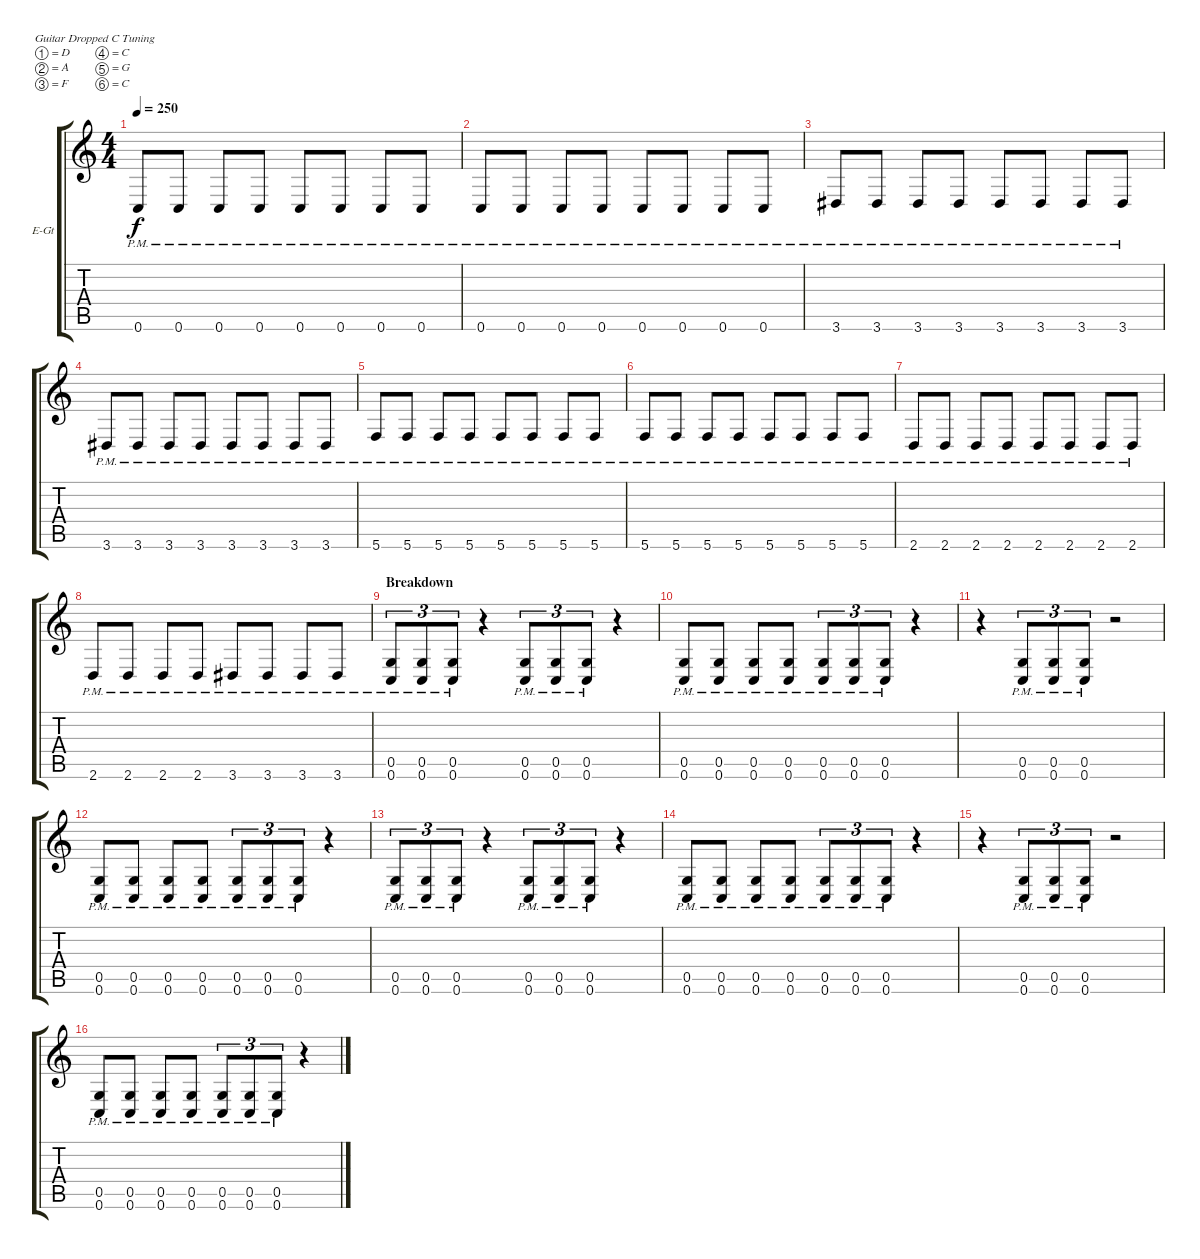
\defaultSystemsLayout 4
\bracketExtendMode groupsimilarinstruments
\firstSystemTrackNameOrientation horizontal
\otherSystemsTrackNameOrientation horizontal
\track ("Guitar 2" "E-Gt") {instrument distortionguitar}
\staff {score tabs}
\tuning (D4 A3 F3 C3 G2 C2)
\ts (4 4)
\tempo 250
\clef g2
\ks c
0.6{pm}.8{dy f} 0.6{pm}.8 0.6{pm}.8 0.6{pm}.8 0.6{pm}.8 0.6{pm}.8 0.6{pm}.8 0.6{pm}.8 |
0.6{pm}.8 0.6{pm}.8 0.6{pm}.8 0.6{pm}.8 0.6{pm}.8 0.6{pm}.8 0.6{pm}.8 0.6{pm}.8 |
3.6{pm}.8 3.6{pm}.8 3.6{pm}.8 3.6{pm}.8 3.6{pm}.8 3.6{pm}.8 3.6{pm}.8 3.6{pm}.8 |
3.6{pm}.8 3.6{pm}.8 3.6{pm}.8 3.6{pm}.8 3.6{pm}.8 3.6{pm}.8 3.6{pm}.8 3.6{pm}.8 |
5.6{pm}.8 5.6{pm}.8 5.6{pm}.8 5.6{pm}.8 5.6{pm}.8 5.6{pm}.8 5.6{pm}.8 5.6{pm}.8 |
5.6{pm}.8 5.6{pm}.8 5.6{pm}.8 5.6{pm}.8 5.6{pm}.8 5.6{pm}.8 5.6{pm}.8 5.6{pm}.8 |
2.6{pm}.8 2.6{pm}.8 2.6{pm}.8 2.6{pm}.8 2.6{pm}.8 2.6{pm}.8 2.6{pm}.8 2.6{pm}.8 |
2.6{pm}.8 2.6{pm}.8 2.6{pm}.8 2.6{pm}.8 3.6{pm}.8 3.6{pm}.8 3.6{pm}.8 3.6{pm}.8 |
\section ("" "Breakdown")
(0.6{pm} 0.5{pm}).8{tu (3 2)} (0.6{pm} 0.5{pm}).8{tu (3 2)} (0.6{pm} 0.5{pm}).8{tu (3 2)} r.4 (0.6{pm} 0.5{pm}).8{tu (3 2)} (0.6{pm} 0.5{pm}).8{tu (3 2)} (0.6{pm} 0.5{pm}).8{tu (3 2)} r.4 |
(0.6{pm} 0.5{pm}).8 (0.6{pm} 0.5{pm}).8 (0.6{pm} 0.5{pm}).8 (0.6{pm} 0.5{pm}).8 (0.6{pm} 0.5{pm}).8{tu (3 2)} (0.6{pm} 0.5{pm}).8{tu (3 2)} (0.6{pm} 0.5{pm}).8{tu (3 2)} r.4 |
r.4 (0.6{pm} 0.5{pm}).8{tu (3 2)} (0.6{pm} 0.5{pm}).8{tu (3 2)} (0.6{pm} 0.5{pm}).8{tu (3 2)} r.2 |
(0.6{pm} 0.5{pm}).8 (0.6{pm} 0.5{pm}).8 (0.6{pm} 0.5{pm}).8 (0.6{pm} 0.5{pm}).8 (0.6{pm} 0.5{pm}).8{tu (3 2)} (0.6{pm} 0.5{pm}).8{tu (3 2)} (0.6{pm} 0.5{pm}).8{tu (3 2)} r.4 |
(0.6{pm} 0.5{pm}).8{tu (3 2)} (0.6{pm} 0.5{pm}).8{tu (3 2)} (0.6{pm} 0.5{pm}).8{tu (3 2)} r.4 (0.6{pm} 0.5{pm}).8{tu (3 2)} (0.6{pm} 0.5{pm}).8{tu (3 2)} (0.6{pm} 0.5{pm}).8{tu (3 2)} r.4 |
(0.6{pm} 0.5{pm}).8 (0.6{pm} 0.5{pm}).8 (0.6{pm} 0.5{pm}).8 (0.6{pm} 0.5{pm}).8 (0.6{pm} 0.5{pm}).8{tu (3 2)} (0.6{pm} 0.5{pm}).8{tu (3 2)} (0.6{pm} 0.5{pm}).8{tu (3 2)} r.4 |
r.4 (0.6{pm} 0.5{pm}).8{tu (3 2)} (0.6{pm} 0.5{pm}).8{tu (3 2)} (0.6{pm} 0.5{pm}).8{tu (3 2)} r.2 |
(0.6{pm} 0.5{pm}).8 (0.6{pm} 0.5{pm}).8 (0.6{pm} 0.5{pm}).8 (0.6{pm} 0.5{pm}).8 (0.6{pm} 0.5{pm}).8{tu (3 2)} (0.6{pm} 0.5{pm}).8{tu (3 2)} (0.6{pm} 0.5{pm}).8{tu (3 2)} r.4
